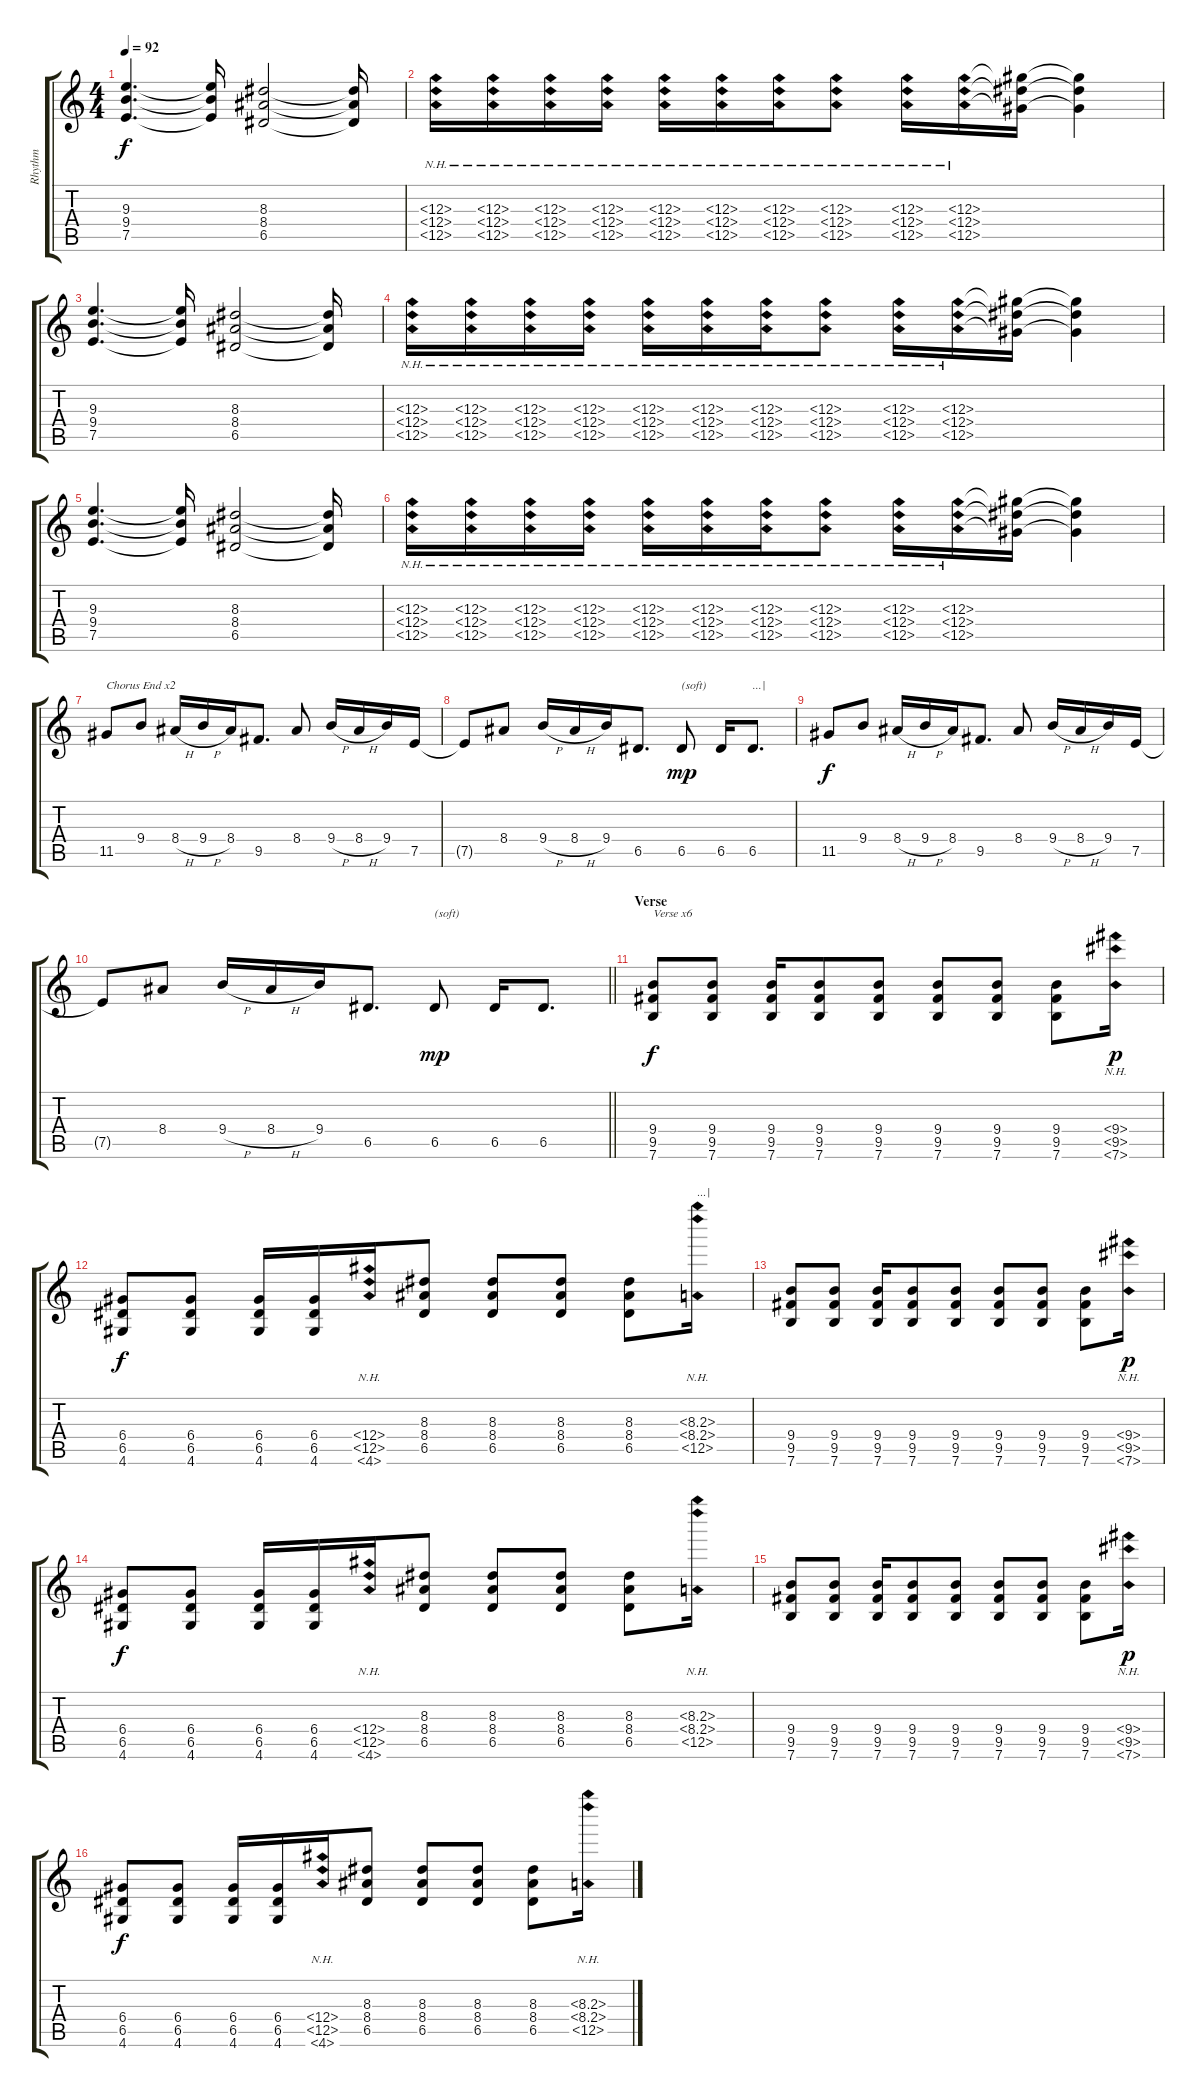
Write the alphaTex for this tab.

\track ("Rhythm" "Rhythm") {instrument distortionguitar}
\staff {score tabs}
\tuning (E4 B3 G3 D3 A2 E2) {hide}
\ts (4 4)
\tempo 92
\clef g2
\ks c
(9.3 9.4 7.5).4{d dy f} (9.3{t} 9.4{t} 7.5{t}).16 (8.3 8.4 6.5).2 (8.3{t} 8.4{t} 6.5{t}).16 |
(13.3{nh} 13.4{nh} 11.5{nh}).16 (13.3{nh} 13.4{nh} 11.5{nh}).16 (13.3{nh} 13.4{nh} 11.5{nh}).16 (13.3{nh} 13.4{nh} 11.5{nh}).16 (13.3{nh} 13.4{nh} 11.5{nh}).16 (13.3{nh} 13.4{nh} 11.5{nh}).16 (13.3{nh} 13.4{nh} 11.5{nh}).16 (13.3{nh} 13.4{nh} 11.5{nh}).8 (13.3{nh} 13.4{nh} 11.5{nh}).16 (13.3{nh} 13.4{nh} 11.5{nh}).16 (13.3{t} 13.4{t} 11.5{t}).16 (13.3{t} 13.4{t} 11.5{t}).4 |
(9.3 9.4 7.5).4{d} (9.3{t} 9.4{t} 7.5{t}).16 (8.3 8.4 6.5).2 (8.3{t} 8.4{t} 6.5{t}).16 |
(13.3{nh} 13.4{nh} 11.5{nh}).16 (13.3{nh} 13.4{nh} 11.5{nh}).16 (13.3{nh} 13.4{nh} 11.5{nh}).16 (13.3{nh} 13.4{nh} 11.5{nh}).16 (13.3{nh} 13.4{nh} 11.5{nh}).16 (13.3{nh} 13.4{nh} 11.5{nh}).16 (13.3{nh} 13.4{nh} 11.5{nh}).16 (13.3{nh} 13.4{nh} 11.5{nh}).8 (13.3{nh} 13.4{nh} 11.5{nh}).16 (13.3{nh} 13.4{nh} 11.5{nh}).16 (13.3{t} 13.4{t} 11.5{t}).16 (13.3{t} 13.4{t} 11.5{t}).4 |
(9.3 9.4 7.5).4{d} (9.3{t} 9.4{t} 7.5{t}).16 (8.3 8.4 6.5).2 (8.3{t} 8.4{t} 6.5{t}).16 |
(13.3{nh} 13.4{nh} 11.5{nh}).16 (13.3{nh} 13.4{nh} 11.5{nh}).16 (13.3{nh} 13.4{nh} 11.5{nh}).16 (13.3{nh} 13.4{nh} 11.5{nh}).16 (13.3{nh} 13.4{nh} 11.5{nh}).16 (13.3{nh} 13.4{nh} 11.5{nh}).16 (13.3{nh} 13.4{nh} 11.5{nh}).16 (13.3{nh} 13.4{nh} 11.5{nh}).8 (13.3{nh} 13.4{nh} 11.5{nh}).16 (13.3{nh} 13.4{nh} 11.5{nh}).16 (13.3{t} 13.4{t} 11.5{t}).16 (13.3{t} 13.4{t} 11.5{t}).4 |
11.5.8{txt "Chorus End x2" volume 12} 9.4.8 8.4{h}.16 9.4{h}.16 8.4.16 9.5.8{d} 8.4.8 9.4{h}.16 8.4{h}.16 9.4.16 7.5.16 |
7.5{t}.8 8.4.8 9.4{h}.16 8.4{h}.16 9.4.16 6.5.8{d} 6.5.8{txt "(soft)" dy mp} 6.5.16 6.5.8{d txt "...|"} |
11.5.8{dy f} 9.4.8 8.4{h}.16 9.4{h}.16 8.4.16 9.5.8{d} 8.4.8 9.4{h}.16 8.4{h}.16 9.4.16 7.5.16 |
\barLineRight lightlight
7.5{t}.8 8.4.8 9.4{h}.16 8.4{h}.16 9.4.16 6.5.8{d} 6.5.8{txt "(soft)" dy mp} 6.5.16 6.5.8{d} |
\section ("" "Verse")
(9.4 9.5 7.6).8{txt "Verse x6" dy f volume 10} (9.4 9.5 7.6).8 (9.4 9.5 7.6).16 (9.4 9.5 7.6).8 (9.4 9.5 7.6).8 (9.4 9.5 7.6).8 (9.4 9.5 7.6).8 (9.4 9.5 7.6).8 (9.4{nh} 9.5{nh} 7.6{nh}).16{dy p} |
(6.4 6.5 4.6).8{dy f} (6.4 6.5 4.6).8 (6.4 6.5 4.6).16 (6.4 6.5 4.6).16 (6.4{nh} 6.5{nh} 4.6{nh}).16 (8.3 8.4 6.5).8 (8.3 8.4 6.5).8 (8.3 8.4 6.5).8 (8.3 8.4 6.5).8 (8.3{nh} 8.4{nh} 6.5{nh}).16{txt "...|"} |
(9.4 9.5 7.6).8 (9.4 9.5 7.6).8 (9.4 9.5 7.6).16 (9.4 9.5 7.6).8 (9.4 9.5 7.6).8 (9.4 9.5 7.6).8 (9.4 9.5 7.6).8 (9.4 9.5 7.6).8 (9.4{nh} 9.5{nh} 7.6{nh}).16{dy p} |
(6.4 6.5 4.6).8{dy f} (6.4 6.5 4.6).8 (6.4 6.5 4.6).16 (6.4 6.5 4.6).16 (6.4{nh} 6.5{nh} 4.6{nh}).16 (8.3 8.4 6.5).8 (8.3 8.4 6.5).8 (8.3 8.4 6.5).8 (8.3 8.4 6.5).8 (8.3{nh} 8.4{nh} 6.5{nh}).16 |
(9.4 9.5 7.6).8 (9.4 9.5 7.6).8 (9.4 9.5 7.6).16 (9.4 9.5 7.6).8 (9.4 9.5 7.6).8 (9.4 9.5 7.6).8 (9.4 9.5 7.6).8 (9.4 9.5 7.6).8 (9.4{nh} 9.5{nh} 7.6{nh}).16{dy p} |
(6.4 6.5 4.6).8{dy f} (6.4 6.5 4.6).8 (6.4 6.5 4.6).16 (6.4 6.5 4.6).16 (6.4{nh} 6.5{nh} 4.6{nh}).16 (8.3 8.4 6.5).8 (8.3 8.4 6.5).8 (8.3 8.4 6.5).8 (8.3 8.4 6.5).8 (8.3{nh} 8.4{nh} 6.5{nh}).16
